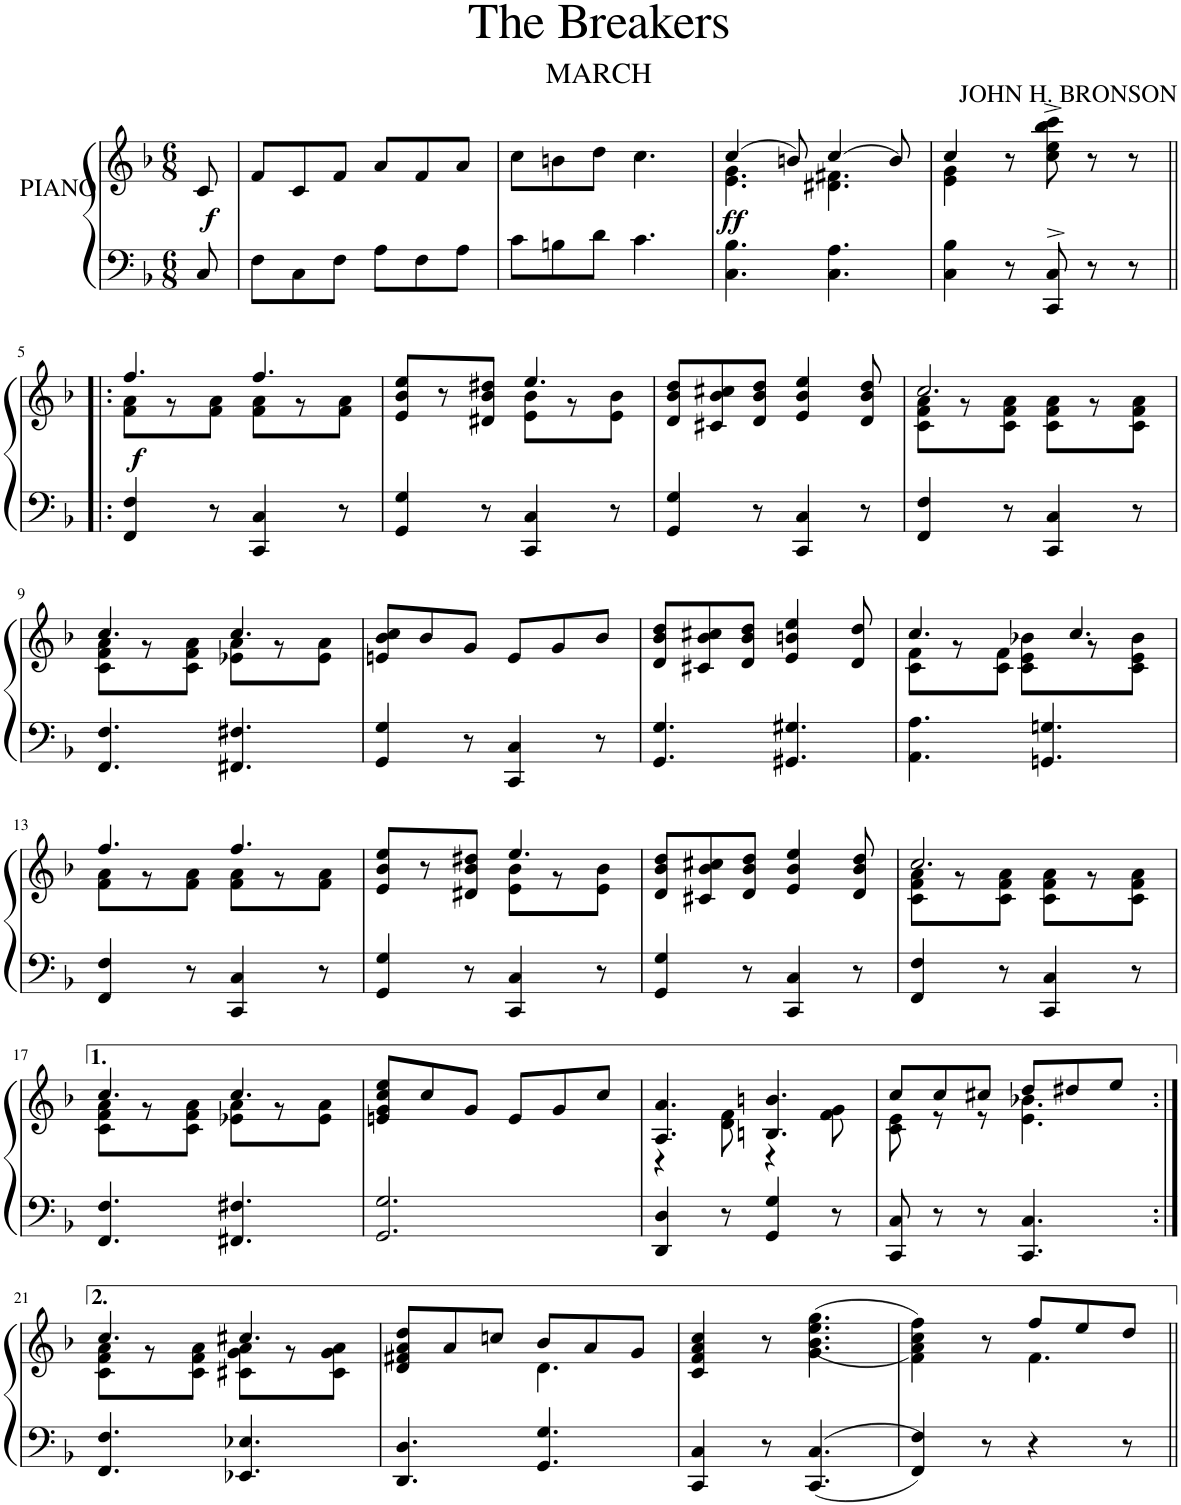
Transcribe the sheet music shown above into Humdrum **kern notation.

**kern	**kern	**dynam
*part1	*part1	*part1
*staff2	*staff1	*staff1/2
*I"Piano	*	*
*I'Pno.	*	*
*clefF4	*clefG2	*
*k[b-]	*k[b-]	*
*M6/8	*M6/8	*
=	=	=
!	!	!LO:DY:b
8C/	8c/	f
=1	=1	=1
8F\L	8f/L	.
8C\	8c/	.
8F\J	8f/J	.
8A\L	8a/L	.
8F\	8f/	.
8A\J	8a/J	.
=2	=2	=2
8c\L	8cc\L	.
8Bn\	8bn\	.
8d\J	8dd\J	.
4.c\	4.cc\	.
=3	=3	=3
*	*^	*
!	!	!	!LO:DY:b
4.C\ 4.B-\	(4cc/	4.e\ 4.g\	ff
.	8bn/)	.	.
4.C\ 4.A\	(4cc/	4.d#X\ 4.f#X\	.
.	8b/)	.	.
=4	=4	=4	=4
4C\ 4B-\	4cc/	4e\ 4g\	.
8r	8r	2ryy	.
8CC/^> 8C/^>	8cc\^> 8ee\^> 8bb-\^> 8ccc\^>	.	.
8r	8r	.	.
8r	8r	.	.
!!LO:LB:g=z	!!
=5!|:	=5!|:	=5!|:	=5!|:
!	!	!	!LO:DY:b
4FF/ 4F/	4.ff/	8f\ 8a\L	f
.	.	8r	.
8r	.	8f\ 8a\J	.
4CC/ 4C/	4.ff/	8f\ 8a\L	.
.	.	8r	.
8r	.	8f\ 8a\J	.
=6	=6	=6	=6
4GG/ 4G/	8e/ 8b-/ 8ee/L	4.ryy	.
.	8r	.	.
8r	8d#X/ 8b-/ 8dd#X/J	.	.
4CC/ 4C/	4.ee/	8e\ 8b-\L	.
.	.	8r	.
8r	.	8e\ 8b-\J	.
*	*v	*v	*
=7	=7	=7
4GG/ 4G/	8d/ 8b-/ 8dd/L	.
.	8c#X/ 8b-/ 8cc#X/	.
8r	8d/ 8b-/ 8dd/J	.
4CC/ 4C/	4e/ 4b-/ 4ee/	.
8r	8d/ 8b-/ 8dd/	.
=8	=8	=8
*	*^	*
4FF/ 4F/	2.cc/	8c\ 8f\ 8a\L	.
.	.	8r	.
8r	.	8c\ 8f\ 8a\J	.
4CC/ 4C/	.	8c\ 8f\ 8a\L	.
.	.	8r	.
8r	.	8c\ 8f\ 8a\J	.
!!LO:LB:g=z	!!
=9	=9	=9	=9
4.FF/ 4.F/	4.cc/	8c\ 8f\ 8a\L	.
.	.	8r	.
.	.	8c\ 8f\ 8a\J	.
4.FF#X/ 4.F#X/	4.cc/	8e-X\ 8a\L	.
.	.	8r	.
.	.	8e-\ 8a\J	.
*	*v	*v	*
=10	=10	=10
4GG/ 4G/	8en/ 8b-/ 8cc/L	.
.	8b-/	.
8r	8g/J	.
4CC/ 4C/	8e/L	.
.	8g/	.
8r	8b-/J	.
=11	=11	=11
4.GG/ 4.G/	8d/ 8b-/ 8dd/L	.
.	8c#X/ 8b-/ 8cc#X/	.
.	8d/ 8b-/ 8dd/J	.
4.GG#X/ 4.G#X/	4e/ 4bn/ 4ee/	.
.	8d/ 8dd/	.
=12	=12	=12
*	*^	*
4.AA\ 4.A\	4.cc/	8c\ 8f\L	.
.	.	8r	.
.	.	8c\ 8f\J	.
4.GGn/ 4.Gn/	4.cc/	8c\ 8e\ 8b-X\L	.
.	.	8r	.
.	.	8c\ 8e\ 8b-\J	.
!!LO:LB:g=z	!!
=13	=13	=13	=13
4FF/ 4F/	4.ff/	8f\ 8a\L	.
.	.	8r	.
8r	.	8f\ 8a\J	.
4CC/ 4C/	4.ff/	8f\ 8a\L	.
.	.	8r	.
8r	.	8f\ 8a\J	.
=14	=14	=14	=14
4GG/ 4G/	8e/ 8b-/ 8ee/L	4.ryy	.
.	8r	.	.
8r	8d#X/ 8b-/ 8dd#X/J	.	.
4CC/ 4C/	4.ee/	8e\ 8b-\L	.
.	.	8r	.
8r	.	8e\ 8b-\J	.
*	*v	*v	*
=15	=15	=15
4GG/ 4G/	8d/ 8b-/ 8dd/L	.
.	8c#X/ 8b-/ 8cc#X/	.
8r	8d/ 8b-/ 8dd/J	.
4CC/ 4C/	4e/ 4b-/ 4ee/	.
8r	8d/ 8b-/ 8dd/	.
=16	=16	=16
*	*^	*
4FF/ 4F/	2.cc/	8c\ 8f\ 8a\L	.
.	.	8r	.
8r	.	8c\ 8f\ 8a\J	.
4CC/ 4C/	.	8c\ 8f\ 8a\L	.
.	.	8r	.
8r	.	8c\ 8f\ 8a\J	.
!!LO:LB:g=z	!!
=17	=17	=17	=17
4.FF/ 4.F/	4.cc/	8c\ 8f\ 8a\L	.
.	.	8r	.
.	.	8c\ 8f\ 8a\J	.
4.FF#X/ 4.F#X/	4.cc/	8e-X\ 8a\L	.
.	.	8r	.
.	.	8e-\ 8a\J	.
*	*v	*v	*
=18	=18	=18
2.GG/ 2.G/	8en/ 8g/ 8cc/ 8ee/L	.
.	8cc/	.
.	8g/J	.
.	8e/L	.
.	8g/	.
.	8cc/J	.
=19	=19	=19
*	*^	*
4DD/ 4D/	4.A/ 4.a/	4r	.
8r	.	8d\ 8f\	.
4GG/ 4G/	4.Bn/ 4.bn/	4r	.
8r	.	8f\ 8g\	.
=20	=20	=20	=20
8CC/ 8C/	8cc/L	8c\ 8e\	.
8r	8cc/	8r	.
8r	8cc#X/J	8r	.
4.CC/ 4.C/	8dd/L	4.e\ 4.b-X\	.
.	8dd#X/	.	.
.	8ee/J	.	.
!!LO:LB:g=z	!!
=21:|!	=21:|!	=21:|!	=21:|!
4.FF/ 4.F/	4.cc/	8c\ 8f\ 8a\L	.
.	.	8r	.
.	.	8c\ 8f\ 8a\J	.
4.EE-X/ 4.E-X/	4.cc#X/	8c#X\ 8g\ 8a\L	.
.	.	8r	.
.	.	8c#\ 8g\ 8a\J	.
=22	=22	=22	=22
4.DD/ 4.D/	8d/ 8f#X/ 8a/ 8dd/L	4.ryy	.
.	8a/	.	.
.	8ccn/J	.	.
4.GG/ 4.G/	8b-/L	4.d\	.
.	8a/	.	.
.	8g/J	.	.
*	*v	*v	*
=23	=23	=23
4CC/ 4C/	4c/ 4f/ 4a/ 4cc/	.
8r	8r	.
4.CC/ 4.C/	(<(4.g\ 4.b-\ 4.ee\ 4.gg\	.
=24	=24	=24
*	*^	*
4FF/ 4F/	4f\ 4a\ 4cc\ 4ff\))	4.ryy	.
8r	8r	.	.
4r	8ff/L	4.f\	.
.	8ee/	.	.
8r	8dd/J	.	.
*	*v	*v	*
=||	=||	=||
*-	*-	*-
